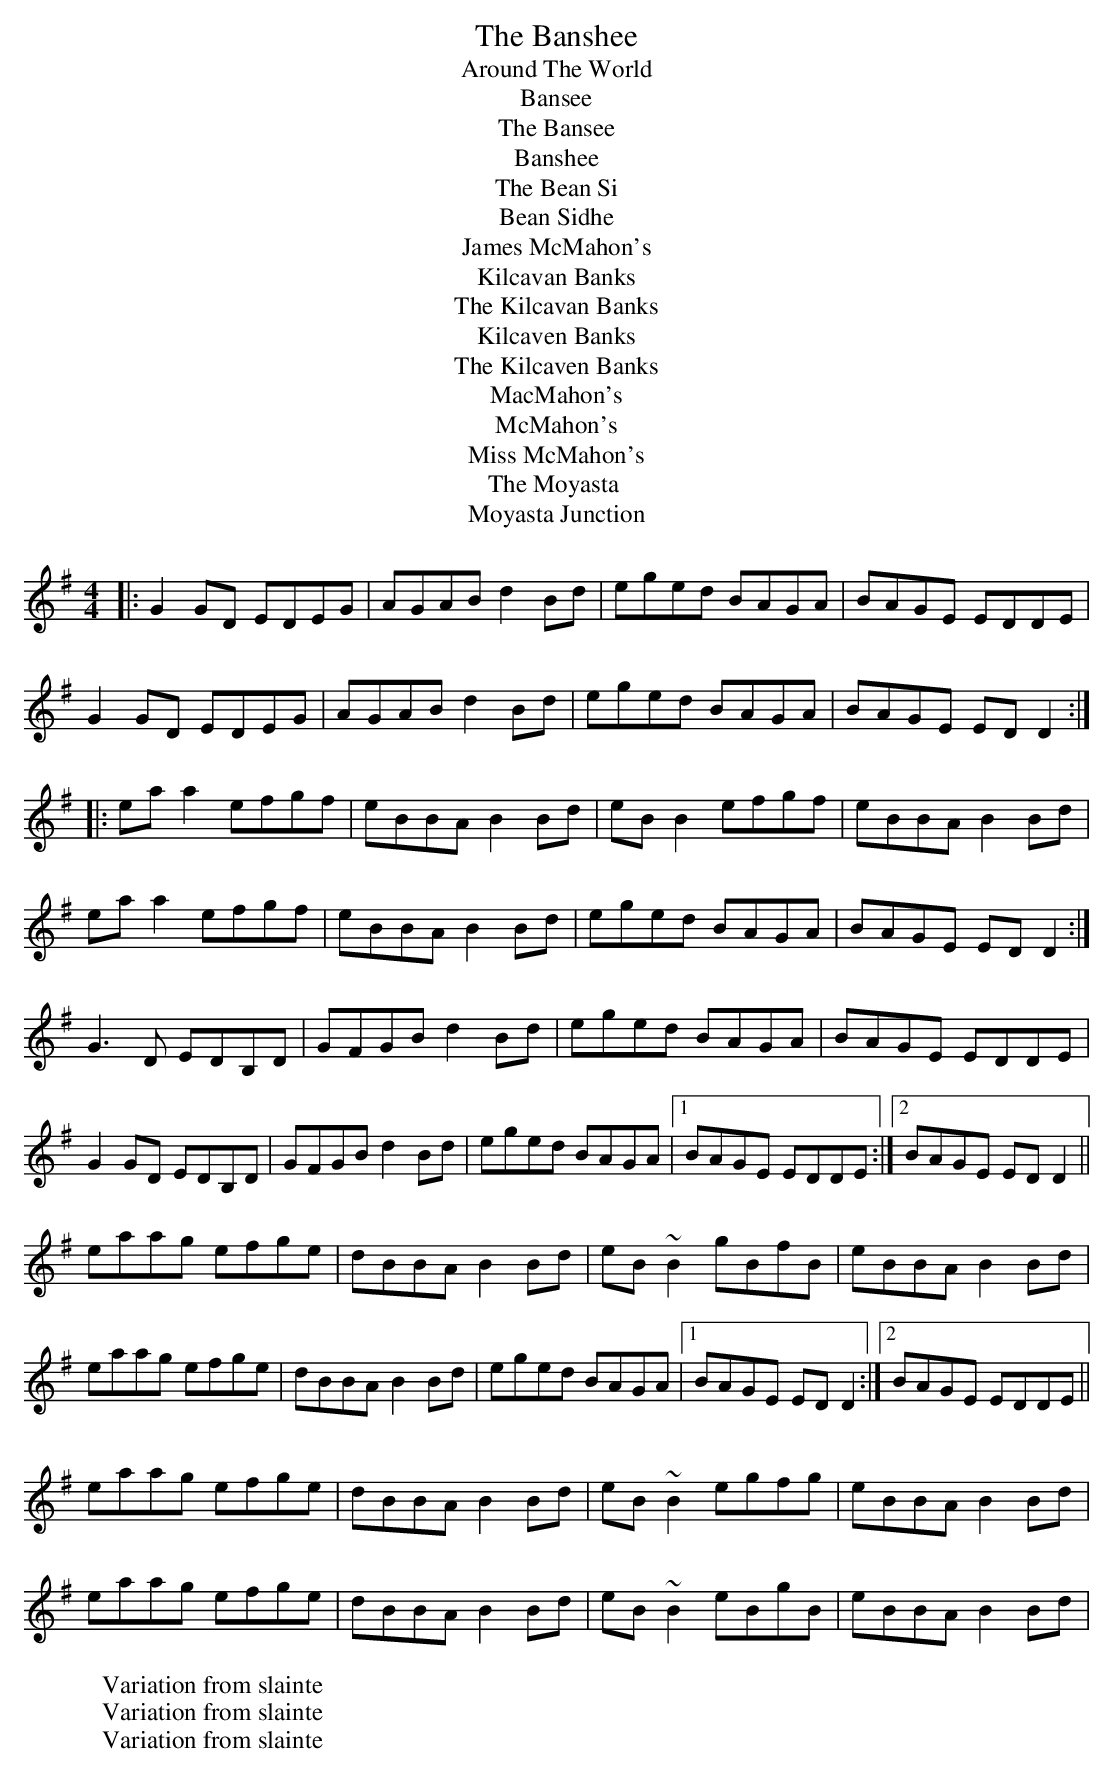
X:1
T:Banshee, The
T:Around The World
T:Bansee
T:Bansee, The
T:Banshee
T:Bean Si, The
T:Bean Sidhe
T:James McMahon's
T:Kilcavan Banks
T:Kilcavan Banks, The
T:Kilcaven Banks
T:Kilcaven Banks, The
T:MacMahon's
T:McMahon's
T:Miss McMahon's
T:Moyasta , The
T:Moyasta Junction
M:4/4
L:1/8
K:Gmaj
|:G2 GD EDEG|AGAB d2 Bd|eged BAGA|BAGE EDDE|
G2 GD EDEG|AGAB d2 Bd|eged BAGA|BAGE ED D2:|
|:ea a2 efgf|eBBA B2 Bd|eB B2 efgf| eBBA B2 Bd|
ea a2 efgf|eBBA B2 Bd|eged BAGA|BAGE EDD2:|
W:Variation from slainte
K: Gmaj
G3D EDB,D|GFGB d2 Bd|eged BAGA|BAGE EDDE|
G2 GD EDB,D|GFGB d2 Bd|eged BAGA|1 BAGE EDDE:|2 BAGE ED D2||
eaag efge|dBBA B2 Bd|eB ~B2 gBfB|eBBA B2 Bd|
eaag efge|dBBA B2 Bd|eged BAGA|1 BAGE EDD2:|2 BAGE EDDE||
W:Variation from slainte
eaag efge|dBBA B2 Bd|eB ~B2 egfg|eBBA B2 Bd|
W:Variation from slainte
eaag efge|dBBA B2 Bd|eB ~B2 eBgB|eBBA B2 Bd|
